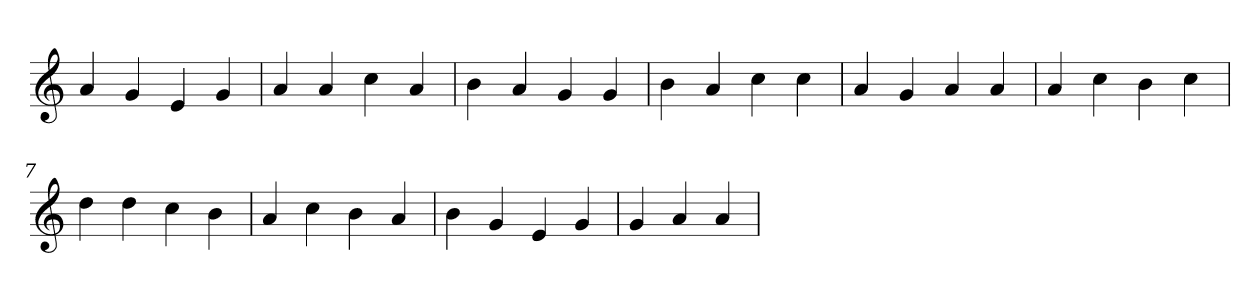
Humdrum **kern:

**kern
*part1
*staff1
*clefG2
=1
4a
4g
4e
4g
=2
4a
4a
4cc
4a
=3
4b
4a
4g
4g
=4
4b
4a
4cc
4cc
=5
4a
4g
4a
4a
=6
4a
4cc
4b
4cc
=7
4dd
4dd
4cc
4b
=8
4a
4cc
4b
4a
=9
4b
4g
4e
4g
=10
4g
4a
4a
=
*-
